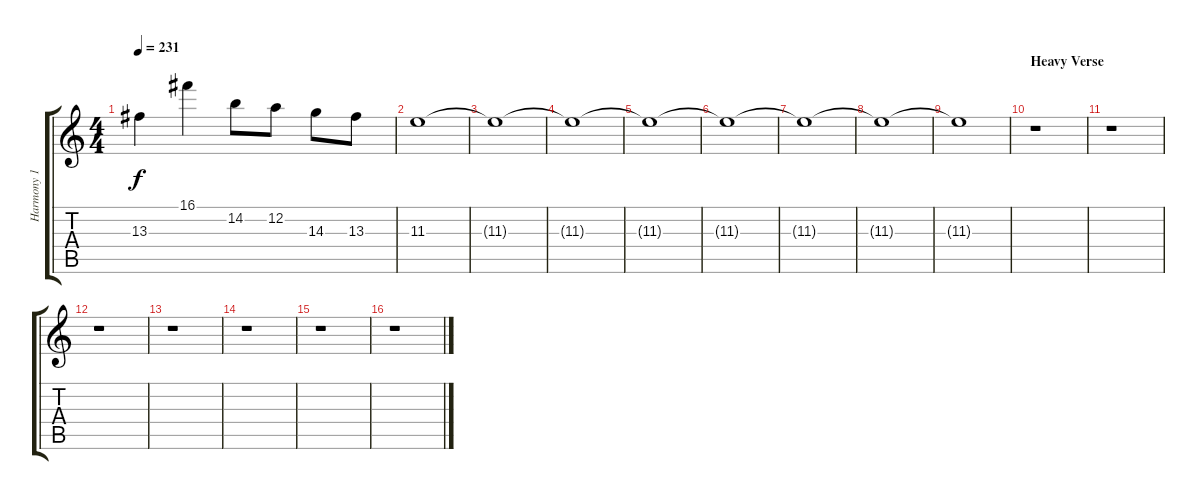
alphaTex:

\track ("Harmony 1" "Harmony 1") {instrument overdrivenguitar}
\staff {score tabs}
\tuning (D4 A3 F3 C3 G2 C2) {hide}
\ts (4 4)
\tempo 231
\clef g2
\ks aminor
13.3.4{dy f} 16.1.4 14.2.8 12.2.8 14.3.8 13.3.8 |
11.3.1 |
11.3{t}.1 |
11.3{t}.1 |
11.3{t}.1 |
11.3{t}.1 |
11.3{t}.1 |
11.3{t}.1 |
11.3{t}.1 |
\section ("" "Heavy Verse")
r.1 |
r.1 |
r.1 |
r.1 |
r.1 |
r.1 |
r.1
